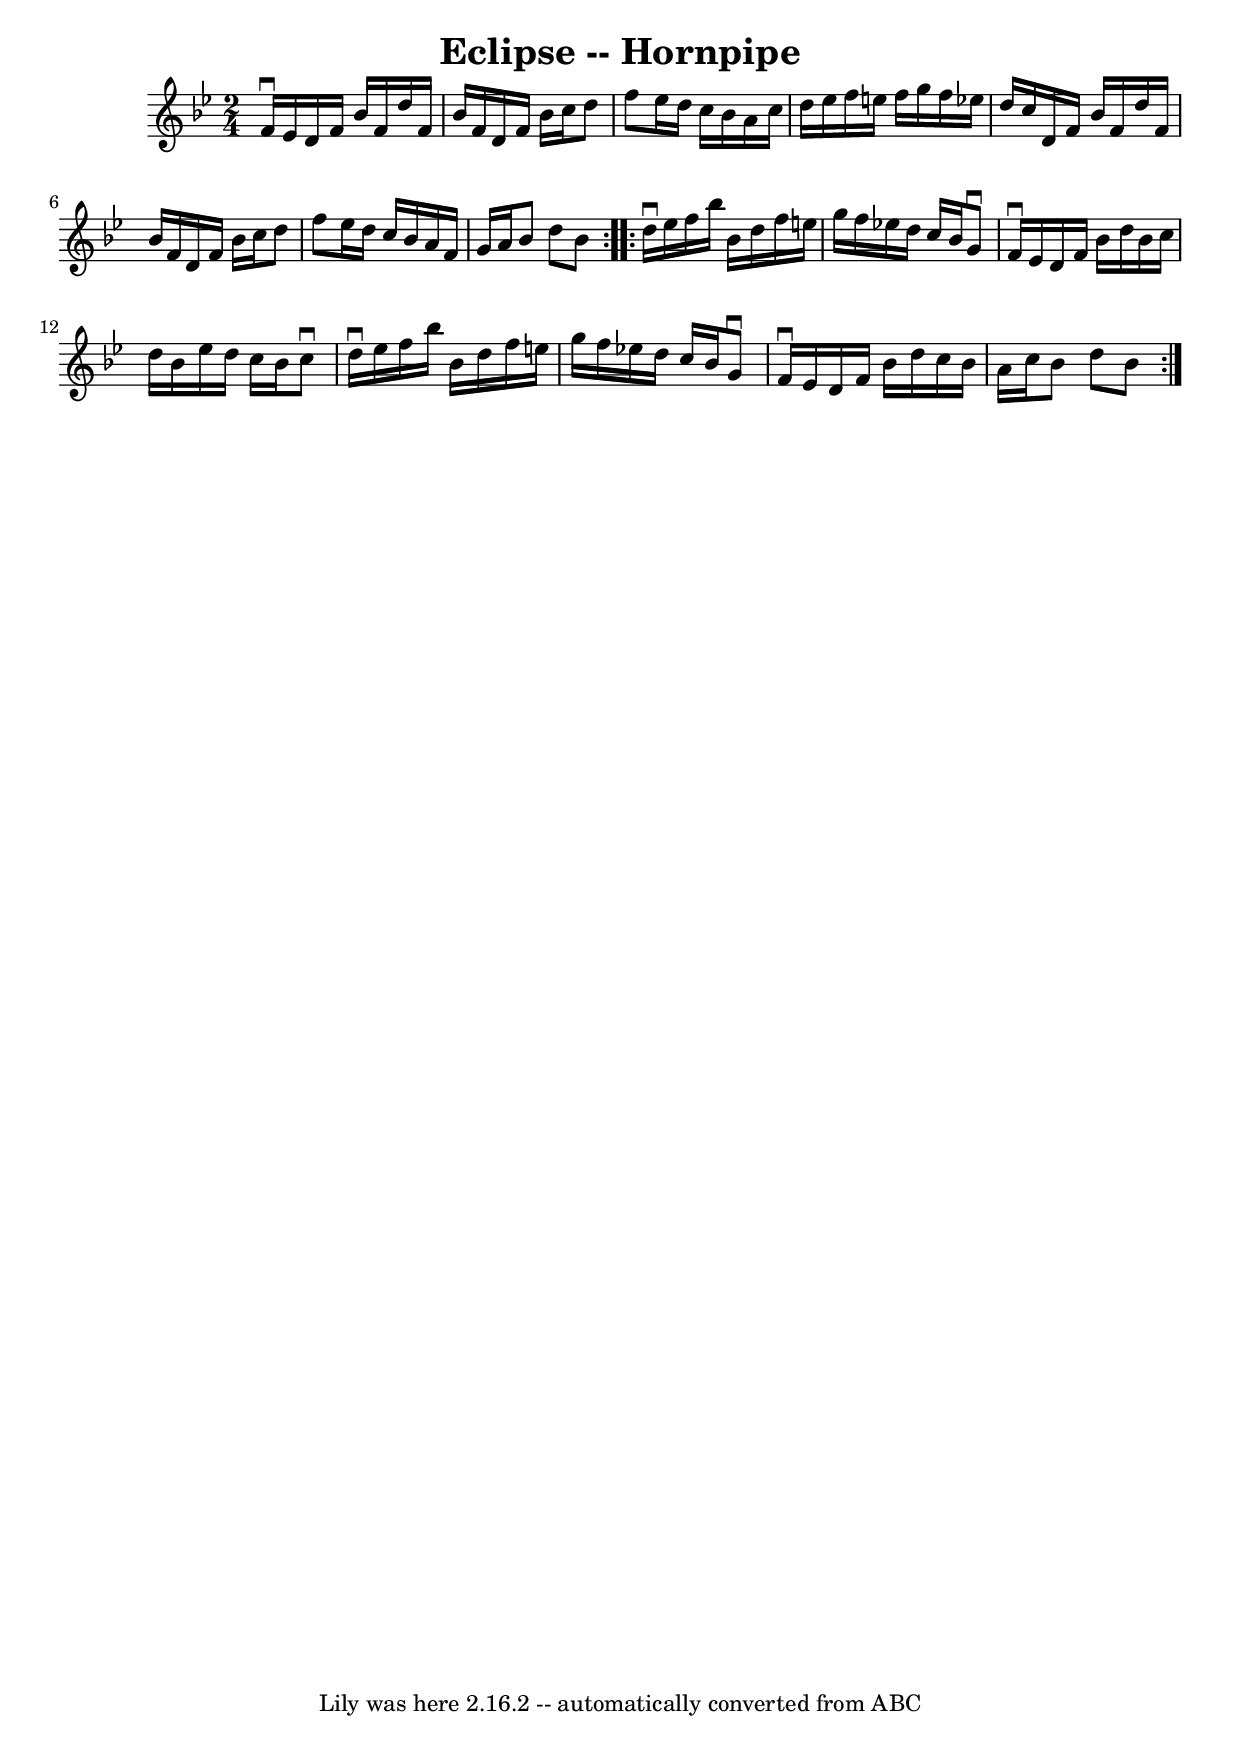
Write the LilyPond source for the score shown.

\version "2.16.2"
\include "Mammoth.ily"
\header {
	%% book = "Ryan's Mammoth Collection"
	crossRefNumber = "1"
	footnotes = "\\\\135 784"
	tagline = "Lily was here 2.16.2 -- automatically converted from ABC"
	title = "Eclipse -- Hornpipe"
}
voicedefault =  {


\repeat volta 2 {
\time 2/4 
\key bes \major f'16^\downbow ees'16  |
 d'16 f'16  
 bes'16 f'16 d''16 f'16 bes'16 f'16    |
 d'16 f'16  
 bes'16 c''16 d''8 f''8    |
 ees''16 d''16 c''16    
bes'16 a'16 c''16 d''16 ees''16    |
 f''16 e''16    
f''16 g''16 f''16 ees''!16 d''16 c''16    |
 d'16    
f'16 bes'16 f'16 d''16 f'16 bes'16 f'16    |
 d'16    
f'16 bes'16 c''16 d''8 f''8    |
 ees''16 d''16 c''16 
 bes'16 a'16 f'16 g'16 a'16    |
 bes'8 d''8 bes'8  
}     \repeat volta 2 { d''16^\downbow ees''16  |
 f''16    
bes''16 bes'16 d''16 f''16 e''16 g''16 f''16    |
   
ees''!16 d''16 c''16 bes'16 g'8^\downbow f'16^\downbow ees'16 
   |
 d'16 f'16 bes'16 d''16 bes'16 c''16 d''16    
bes'16    |
 ees''16 d''16 c''16 bes'16 c''8^\downbow   
d''16^\downbow ees''16    |
 f''16 bes''16 bes'16 d''16   
 f''16 e''16 g''16 f''16    |
 ees''!16 d''16 c''16    
bes'16 g'8^\downbow f'16^\downbow ees'16    |
 d'16 f'16    
bes'16 d''16 c''16 bes'16 a'16 c''16    |
 bes'8 d''8 
 bes'8  }   
}

\score{
    <<

	\context Staff="default"
	{
	    \voicedefault 
	}

    >>
	\layout {
	}
	\midi {}
}
